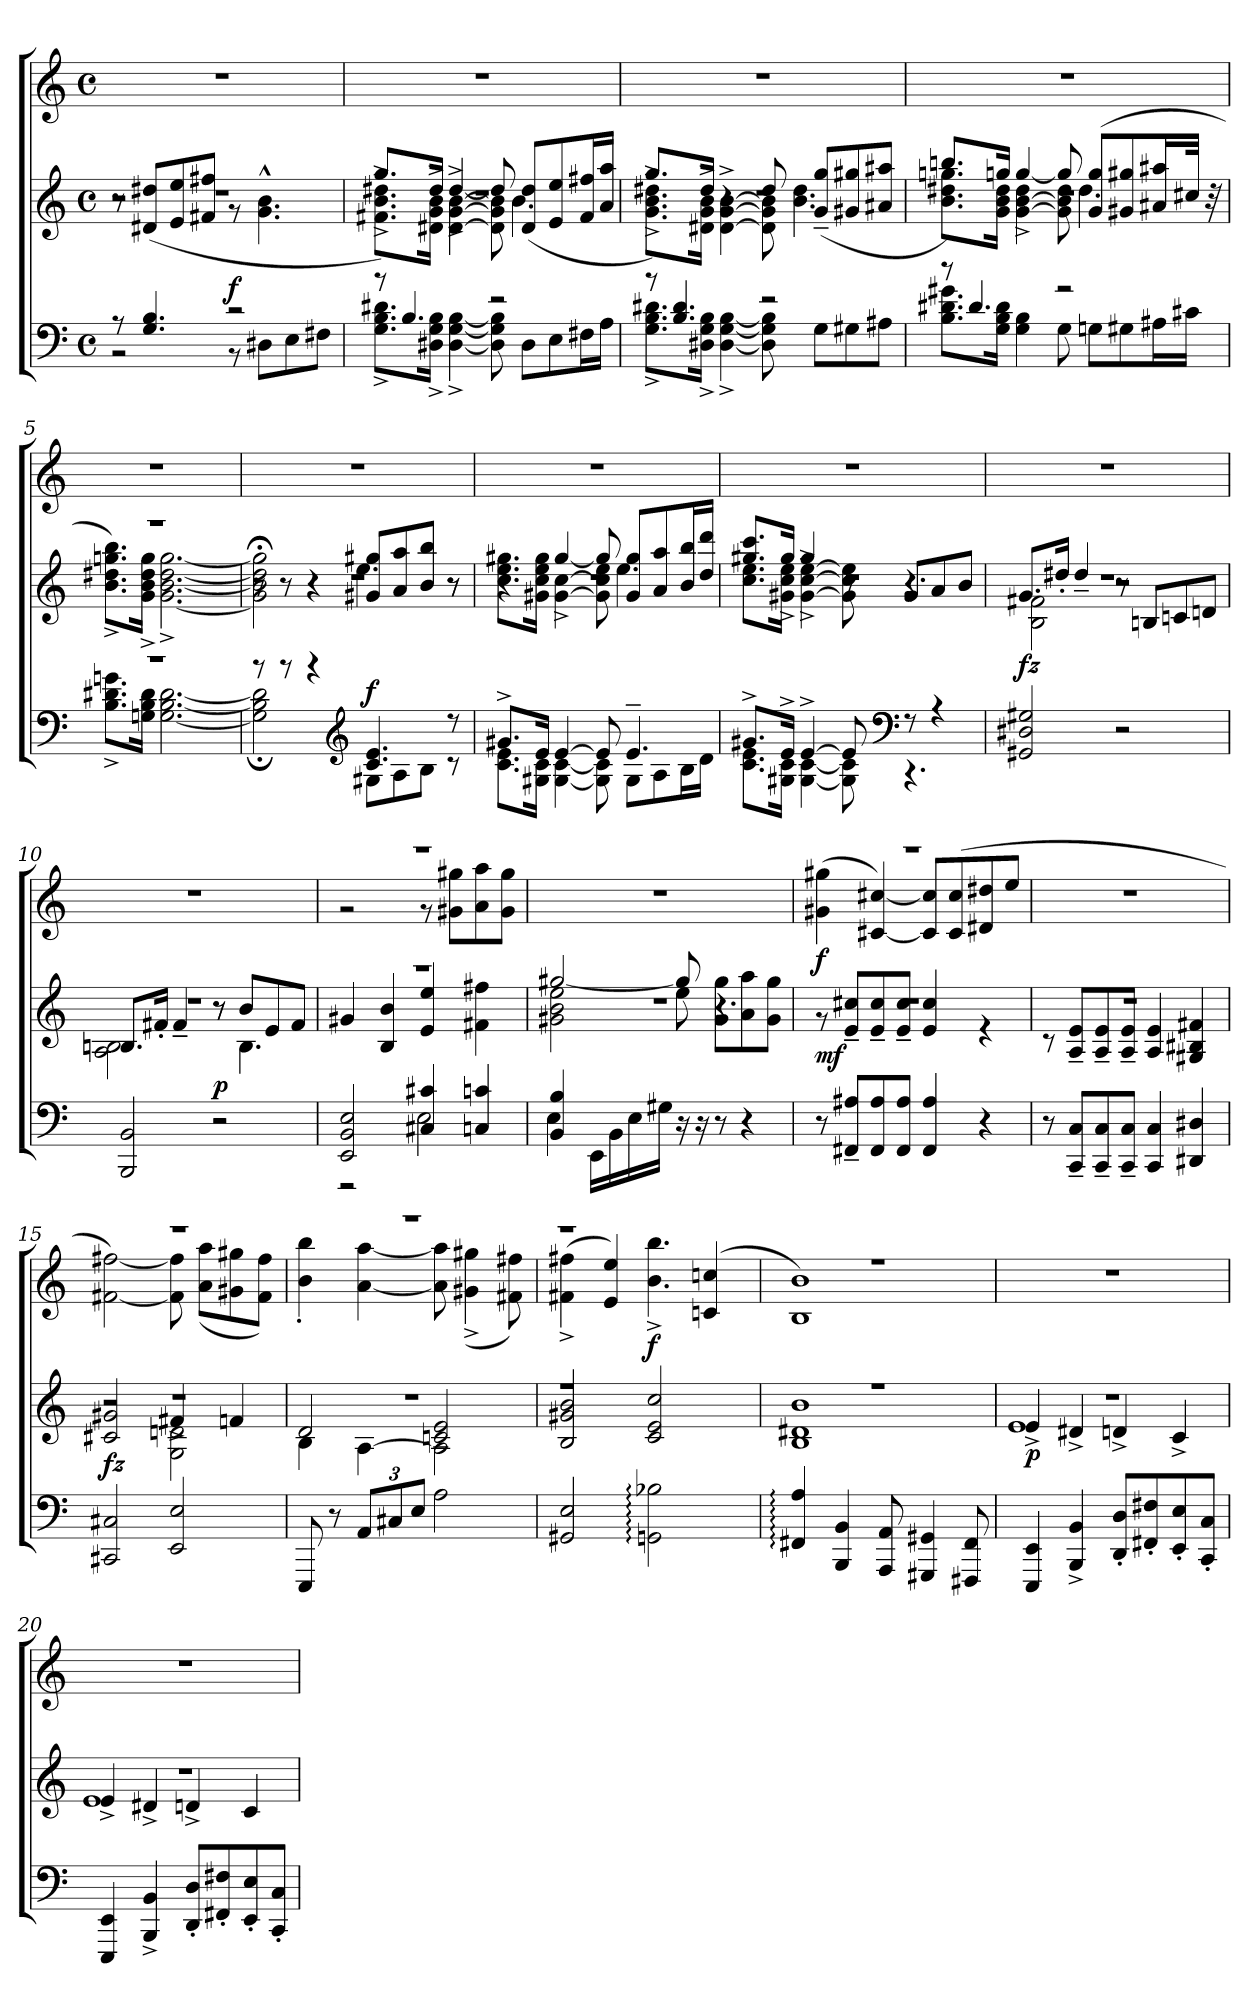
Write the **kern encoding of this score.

**kern	**kern	**dynam	**kern	**dynam
*part2	*part2	*part2	*part1	*part1
*staff3	*staff2	*staff2/3	*staff1	*staff1
*clefF4	*clefG2	*	*clefG2	*
*k[]	*k[]	*	*k[]	*
*M4/4	*M4/4	*	*M4/4	*
*met(c)	*met(c)	*	*met(c)	*
=1	=1	=1	=1	=1
*^	*^	*	*	*
*	*	*	*^	*	*	*
8r	2r	1r	8r	2r	.	1r	.
4.G/ 4.B/	.	.	(>8d#X/ 8dd#X/L	.	.	.	.
.	.	.	8e/ 8ee/	.	.	.	.
.	.	.	8f#X/ 8ff#X/J	.	.	.	.
!	!	!	!	!	!LO:DY:a=2	!	!
2r	8r	.	2ryy	8r	f	.	.
.	8D#X\L	.	.	4.g\^^ 4.b\^^	.	.	.
.	8E\	.	.	.	.	.	.
.	8F#X\J	.	.	.	.	.	.
=2	=2	=2	=2	=2	=2	=2	=2
8r	8.G\^ 8.B\^ 8.d#X\^L	1r	8.gg^/L)	8.f#X\^ 8.b\^ 8.dd#X\^L	.	1r	.
4.B/	.	.	.	.	.	.	.
.	16D#X\^ 16G\^ 16B\^Jk	.	16dd#/Jk	16d#X\^ 16g\^ 16b\^Jk	.	.	.
.	[4D#\^ [4G\^ [4B\^	.	[4dd#^/	[4d#\^ [4g\^ [4b\^	.	.	.
2r	8D#\] 8G\] 8B\]	.	8dd#/]	8d#\] 8g\] 8b\]	.	.	.
.	8D#\L	.	(>8d#/ 8dd#/L	4.b\	.	.	.
.	8E\	.	8e/ 8ee/	.	.	.	.
.	16F#X\L	.	16f#/ 16ff#X/L	.	.	.	.
.	16A\JJ	.	16a/ 16aa/JJ	.	.	.	.
=3	=3	=3	=3	=3	=3	=3	=3
8r	8.G\^ 8.B\^ 8.d#X\^L	1r	8.gg^/L)	8.g\^ 8.b\^ 8.dd#X\^L	.	1r	.
4.B/ 4.d#/	.	.	.	.	.	.	.
.	16D#X\^ 16G\^ 16B\^Jk	.	16dd#/Jk	16d#X\^ 16g\^ 16b\^Jk	.	.	.
.	[4D#\^ [4G\^ [4B\^	.	4r	[4d#\^ [4g\^ [4b\^	.	.	.
2r	8D#\] 8G\] 8B\]	.	8dd#/	8d#\] 8g\] 8b\]	.	.	.
.	8G\L	.	(>8g/~ 8gg/~L	4.b\ 4.dd#\	.	.	.
.	8G#X\	.	8g#X/ 8gg#X/	.	.	.	.
.	8A#X\J	.	8a#X/ 8aa#X/J	.	.	.	.
=4	=4	=4	=4	=4	=4	=4	=4
8r	8.B\ 8.d#X\ 8.g#X\L	1r	8.bbn/L)	8.b\ 8.dd#X\ 8.ggn\L	.	1r	.
4.d#/	.	.	.	.	.	.	.
.	16G\ 16B\ 16d#\Jk	.	16ggn/Jk	16g\ 16b\ 16dd#\Jk	.	.	.
.	4G\ 4B\	.	[4gg^/	[4g\ [4b\ 4dd#\	.	.	.
2r	8G\	.	8gg/]	8g\] 8b\] 8dd#\	.	.	.
.	8Gn\L	.	(>8g/ 8gg/L	4.dd#\	.	.	.
.	8G#X\	.	8g#X/ 8gg#X/	.	.	.	.
.	16A#X\L	.	16a#X/ 16aa#X/L	.	.	.	.
.	16c#X\JJ	.	32cc#X/JJk	.	.	.	.
.	.	.	32r	.	.	.	.
*	*	*	*v	*v	*	*	*
=5	=5	=5	=5	=5	=5	=5
1r	8.B\^ 8.d#X\^ 8.gn\^L	1r	8.b\^ 8.dd#X\^ 8.ggn\^ 8.bb\^L)	.	1r	.
.	16Gn\ 16B\ 16d#\Jk	.	16g\^ 16b\^ 16dd#\^ 16gg\^Jk	.	.	.
.	[2.G\ [2.B\ [2.d#\	.	[2.g\^ [2.b\^ [2.dd#\^ [2.gg\^	.	.	.
=6	=6	=6	=6	=6	=6	=6
*	*	*	*^	*	*	*
8r	2G\];< 2B\];< 2d#\];<	1r	8r	2g\];< 2b\];< 2dd#\];< 2gg\];<	.	1r	.
8r	.	.	8r	.	.	.	.
4r	.	.	4r	.	.	.	.
*clefG2	*	*	*	*	*	*	*
!	!	!	!	!	!LO:DY:a=2	!	!
4.c/ 4.e/	8G#X\L	.	8g#X/ 8gg#X/L	4.ee\	f	.	.
.	8A\	.	8a/ 8aa/	.	.	.	.
.	8B\J	.	8b/ 8bb/J	.	.	.	.
8r	8r	.	8r	8r	.	.	.
=7	=7	=7	=7	=7	=7	=7	=7
8.g#X^/L	8.c\ 8.e\L	1r	4r	8.cc\ 8.ee\ 8.gg#X\L	.	1r	.
16e/Jk	16G#X\ 16c\Jk	.	.	16g#X\ 16cc\ 16ee\ 16gg#\Jk	.	.	.
[4e/	[4G#\ [4c\	.	[4gg#^/	[4g#\ [4cc\	.	.	.
8e/]	8G#\] 8c\]	.	8gg#/]	8g#\] 8cc\] 8ee\	.	.	.
4.e~/	8G#\L	.	8g#/ 8gg#/L	4.ee\	.	.	.
.	8A\	.	8a/ 8aa/	.	.	.	.
.	16B\L	.	16b/ 16bb/L	.	.	.	.
.	16d\JJ	.	16dd/ 16ddd/JJ	.	.	.	.
=8	=8	=8	=8	=8	=8	=8	=8
8.g#X^/L	8.c\ 8.e\L	1r	8.gg#X/ 8.ccc/L	8.cc\ 8.ee\L	.	1r	.
16e^/Jk	16G#X\ 16c\Jk	.	16gg#^/Jk	16g#X\ 16cc\ 16ee\Jk	.	.	.
[4e^/	[4G#\ [4c\	.	4gg#^/	[4g#\^ [4cc\^ [4ee\^	.	.	.
8e/]	8G#\] 8c\]	.	8r	8g#\] 8cc\] 8ee\]	.	.	.
*clefF4	*	*	*	*	*	*	*
8r	4.r	.	8g#/L	4.r	.	.	.
4r	.	.	8a/	.	.	.	.
.	.	.	8b/J	.	.	.	.
*v	*v	*	*	*	*	*	*
=9	=9	=9	=9	=9	=9	=9
!	!	!	!	!LO:DY:a=2	!	!
2GG#X/< 2D#X/< 2G#X/<	1r	8.g/L	2B\< 2f#X\<	fz	1r	.
.	.	16dd#X'/Jk	.	.	.	.
.	.	4dd#~/	.	.	.	.
2r	.	8r	2r	.	.	.
.	.	8Bn/L	.	.	.	.
.	.	8cn/	.	.	.	.
.	.	8dn/J	.	.	.	.
=10	=10	=10	=10	=10	=10	=10
2BBB/ 2BB/	1r	8.Bn/L	2A\ 2Bn\	.	1r	.
.	.	16f#X'/Jk	.	.	.	.
.	.	4f#~/	.	.	.	.
!	!	!	!	!LO:DY:a=2	!	!
2r	.	8r	8r	p	.	.
.	.	8b/L	4.B\	.	.	.
.	.	8e/	.	.	.	.
.	.	8f#/J	.	.	.	.
*	*	*v	*v	*	*	*
=11	=11	=11	=11	=11	=11
*^	*	*	*	*^	*
2EE/ 2BB/ 2E/	2r	1r	4g#X/	.	1r	2r	.
.	.	.	4B/ 4b/	.	.	.	.
4C#X/ 4c#X/	2E\	.	4e/ 4ee/	.	.	8r	.
.	.	.	.	.	.	8g#X\ 8gg#X\L	.
4Cn/ 4cn/	.	.	4f#X\ 4ff#X\	.	.	8a\ 8aa\	.
.	.	.	.	.	.	8g#\ 8gg#\J	.
*	*	*	*	*	*v	*v	*
=12	=12	=12	=12	=12	=12	=12
*	*	*	*^	*	*	*
4BB/ 4B/	4E\	1r	[2gg#X/	2g#X\ 2b\ 2ee\	.	1r	.
16EE\LL	2.ryy	.	.	.	.	.	.
16BB\	.	.	.	.	.	.	.
16E\	.	.	.	.	.	.	.
16G#X\JJ	.	.	.	.	.	.	.
16r	.	.	8gg#/]	8ee\	.	.	.
16r	.	.	.	.	.	.	.
8r	.	.	4.r	8g#\ 8gg#\L	.	.	.
4r	.	.	.	8a\ 8aa\	.	.	.
.	.	.	.	8g#\ 8gg#\J	.	.	.
*v	*v	*	*	*	*	*	*
=13	=13	=13	=13	=13	=13	=13
*	*	*	*	*	*^	*
!	!	!	!	!LO:DY:b	!	!	!LO:DY:b
*	*	*v	*v	*	*	*	*
8r	1r	8r	mf	1r	(>4g#X\ 4gg#X\	f
8FF#X/~ 8A#X/~L	.	8e/~ 8cc#X/~L	.	.	.	.
8FF#/ 8A#/	.	8e/~ 8cc#/~	.	.	[4c#X/ [4cc#X/)	.
8FF#/ 8A#/J	.	8e/~ 8cc#/~J	.	.	.	.
4FF#/ 4A#/	.	4e/ 4cc#/	.	.	8c#/] 8cc#/]L	.
.	.	.	.	.	(>8c#/ 8cc#/	.
4r	.	4r	.	.	8d#X/ 8dd#X/	.
.	.	.	.	.	8ee/J	.
*	*	*	*	*v	*v	*
=14	=14	=14	=14	=14	=14
8r	1r	8r	.	1r	.
8CC/~ 8C/~L	.	8A/~ 8e/~L	.	.	.
8CC/~ 8C/~	.	8A/~ 8e/~	.	.	.
8CC/~ 8C/~J	.	8A/~ 8e/~J	.	.	.
4CC/ 4C/	.	4A/ 4e/	.	.	.
4DD#X/ 4D#X/	.	4G#X/ 4B#X/ 4f#X/	.	.	.
=15	=15	=15	=15	=15	=15
*	*	*^	*	*^	*
!	!	!	!	!LO:DY:a=2	!	!	!
2CC#X/ 2C#X/	1r	2c#X/ 2g#X/	2r	fz	1r	[2f#X\ [2ff#X\)	.
2EE/ 2E/	.	4f#X^/	2G\ 2dn\	.	.	8f#\] 8ff#\]	.
.	.	.	.	.	.	(>8a\ 8aa\L	.
.	.	4fn/	.	.	.	8g#X\ 8gg#X\	.
.	.	.	.	.	.	8f#\ 8ff#\J)	.
=16	=16	=16	=16	=16	=16	=16	=16
8EEE/	1r	2d/	4B\	.	1r	4b\' 4bb\'	.
8r	.	.	.	.	.	.	.
*Xbrackettup	*	*	*	*	*	*	*
12AA/L	.	.	[4A\	.	.	[4a\ [4aa\	.
12C#X</	.	.	.	.	.	.	.
12E/J	.	.	.	.	.	.	.
2A\	.	2cn/~ 2e/~	2A\]	.	.	8a\] 8aa\]	.
.	.	.	.	.	.	(>4g#X\^ 4gg#X\^	.
.	.	.	.	.	.	8f#X\ 8ff#X\)	.
*	*	*v	*v	*	*	*	*
=17	=17	=17	=17	=17	=17	=17
2GG#X/ 2E/	1r	2B/ 2g#X/ 2b/	.	1r	(>4f#X\^ 4ff#X\^	.
.	.	.	.	.	4e/ 4ee/)	.
!	!	!	!	!	!	!LO:DY:b
2GGn\: 2B-X\:	.	2c/ 2e/ 2cc/	.	.	4.b\^ 4.bb\^	f
.	.	.	.	.	(>4cn/ 4ccn/	.
8ryy	8ryy	8ryy	.	8ryy	.	.
=18	=18	=18	=18	=18	=18	=18
4FF#X/: 4A/:	1r	1B 1d#X 1b	.	1r	1B 1b)	.
4BBB/ 4BB/	.	.	.	.	.	.
8AAA/ 8AA/	.	.	.	.	.	.
4GGG#X/ 4GG#X/	.	.	.	.	.	.
8FFF#X/ 8FF#/	.	.	.	.	.	.
*	*	*	*	*v	*v	*
=19	=19	=19	=19	=19	=19
*	*	*^	*	*	*
!	!	!	!	!LO:DY:b	!	!
4EEE/ 4EE/	1r	4e^/	1e	p	1r	.
4BBB/^ 4BB/^	.	4d#X^/	.	.	.	.
8DD/' 8D/'L	.	4dn^/	.	.	.	.
8FF#X/' 8F#X/'	.	.	.	.	.	.
8EE/' 8E/'	.	4c^/	.	.	.	.
8CC/' 8C/'J	.	.	.	.	.	.
=20	=20	=20	=20	=20	=20	=20
4EEE/ 4EE/	1r	4e^/	1e	.	1r	.
4BBB/^ 4BB/^	.	4d#X^/	.	.	.	.
8DD/' 8D/'L	.	4dn^/	.	.	.	.
8FF#X/' 8F#X/'	.	.	.	.	.	.
8EE/' 8E/'	.	4c/	.	.	.	.
8CC/' 8C/'J	.	.	.	.	.	.
*	*v	*v	*v	*	*	*
=	=	=	=	=
*-	*-	*-	*-	*-
